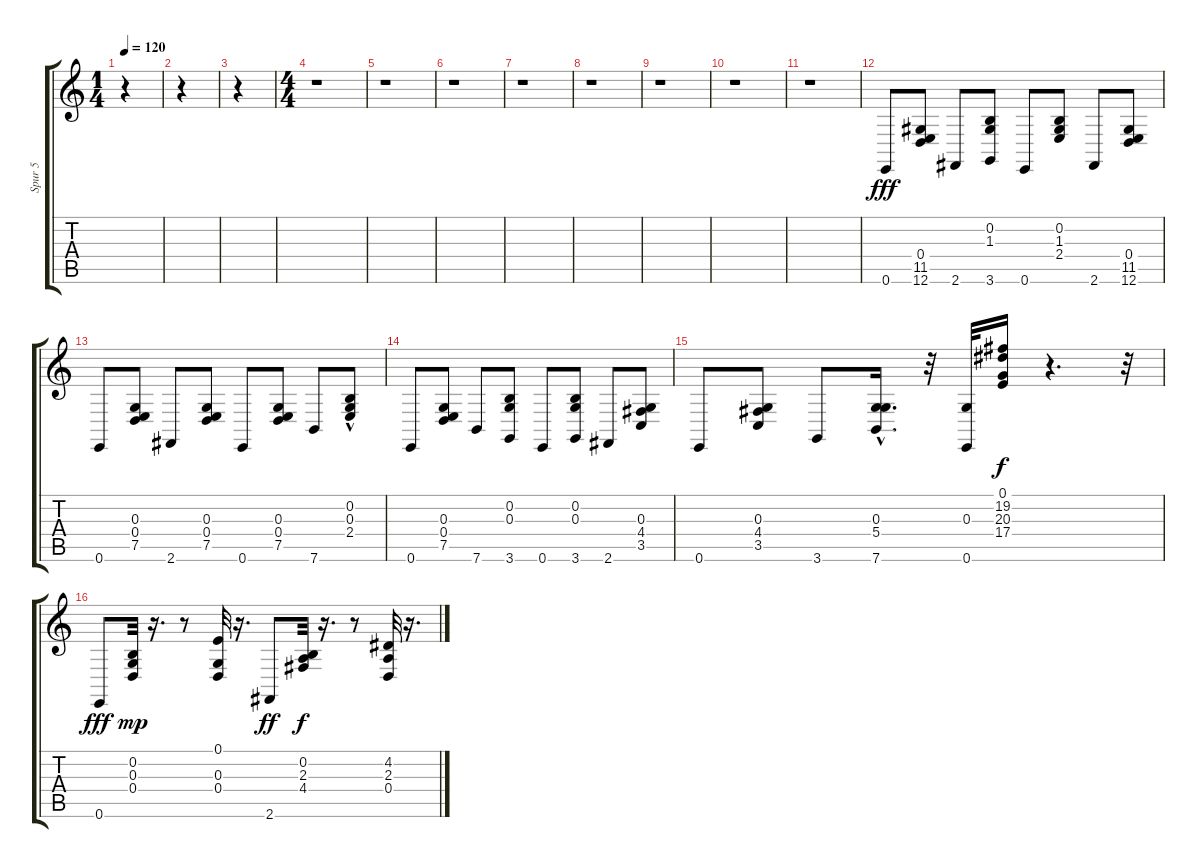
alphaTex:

\track ("Spur 5" "Spur 5") {instrument electricgrandpiano}
\staff {score tabs}
\tuning (E4 B3 G3 D3 A2 E2) {hide}
\ts (1 4)
\tempo 120
\clef g2
\ks c
r.4{dy fff instrument electricgrandpiano} |
r.4 |
r.4 |
\ts (4 4)
r.1 |
r.1 |
r.1 |
r.1 |
r.1 |
r.1 |
r.1 |
r.1 |
0.6.8 (0.4 11.5 12.6).8 2.6.8 (0.2 1.3 3.6).8 0.6.8 (0.2 1.3 2.4).8 2.6.8 (0.4 11.5 12.6).8 |
0.6.8{volume 11} (0.3 0.4 7.5).8 2.6.8 (0.3 0.4 7.5).8 0.6.8 (0.3 0.4 7.5).8 7.6.8 (0.2{hac} 0.3{hac} 2.4).8 |
0.6.8{volume 12} (0.3 0.4 7.5).8 7.6.8 (0.2 0.3 3.6).8 0.6.8 (0.2 0.3 3.6).8 2.6.8 (0.3 4.4 3.5).8 |
0.6.8 (0.3 4.4 3.5).8 3.6.8 (0.3 5.4{hac} 7.6).16{d} r.32 (0.3 0.6).32 (0.1 19.2 20.3 17.4).16{dy f} r.4{d} r.32 |
0.6.8{dy fff volume 14} (0.2 0.3 0.4).32{dy mp} r.16{d} r.8 (0.1 0.3 0.4).32 r.16{d} 2.6.8{dy ff} (0.2 2.3 4.4).32{dy f} r.16{d} r.8 (4.2 2.3 0.4).32 r.16{d}
